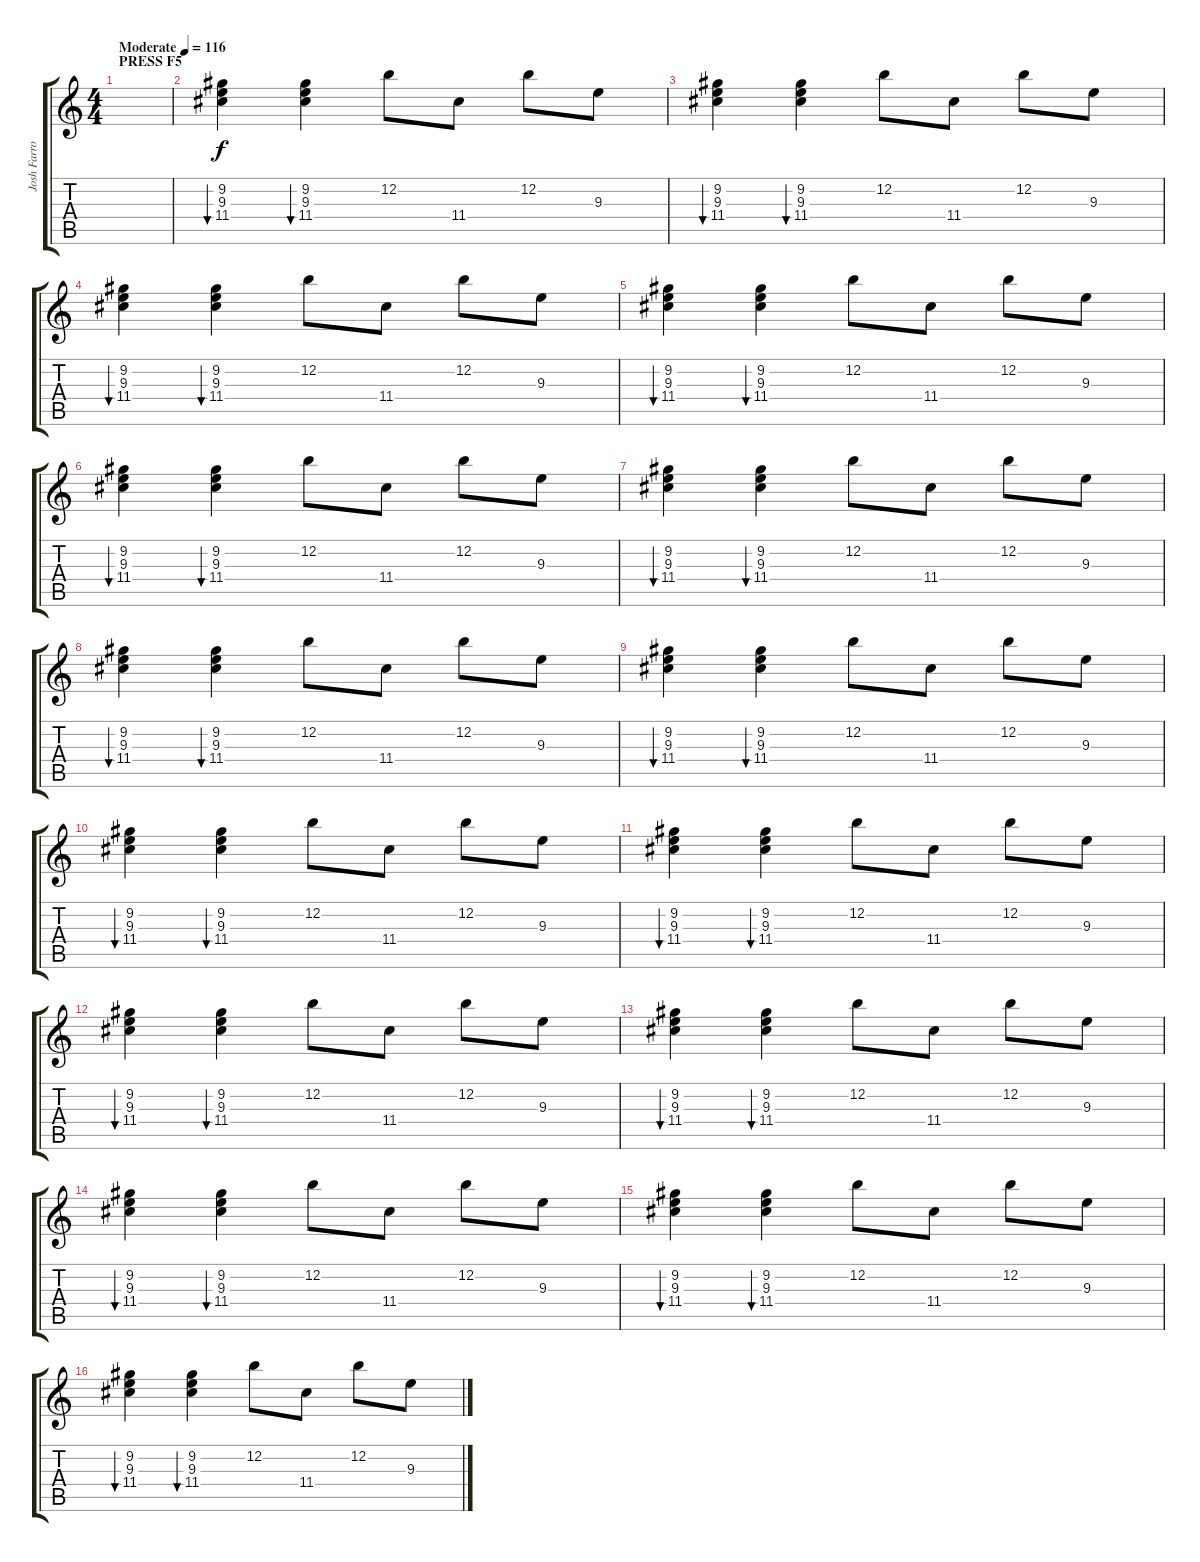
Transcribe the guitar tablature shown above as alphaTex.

\track ("Josh Farro" "Josh Farro") {instrument electricguitarjazz}
\staff {score tabs}
\tuning (E4 B3 G3 D3 A2 E2) {hide}
\ts (4 4)
\section ("" "PRESS F5")
\tempo (116 "Moderate")
\clef g2
\ks c
|
(9.2 9.3 11.4).4{bu 480} (9.2 9.3 11.4).4{bu 480} 12.2.8 11.4.8 12.2.8 9.3.8 |
(9.2 9.3 11.4).4{bu 480} (9.2 9.3 11.4).4{bu 480} 12.2.8 11.4.8 12.2.8 9.3.8 |
(9.2 9.3 11.4).4{bu 480} (9.2 9.3 11.4).4{bu 480} 12.2.8 11.4.8 12.2.8 9.3.8 |
(9.2 9.3 11.4).4{bu 480} (9.2 9.3 11.4).4{bu 480} 12.2.8 11.4.8 12.2.8 9.3.8 |
(9.2 9.3 11.4).4{bu 480} (9.2 9.3 11.4).4{bu 480} 12.2.8 11.4.8 12.2.8 9.3.8 |
(9.2 9.3 11.4).4{bu 480} (9.2 9.3 11.4).4{bu 480} 12.2.8 11.4.8 12.2.8 9.3.8 |
(9.2 9.3 11.4).4{bu 480} (9.2 9.3 11.4).4{bu 480} 12.2.8 11.4.8 12.2.8 9.3.8 |
(9.2 9.3 11.4).4{bu 480} (9.2 9.3 11.4).4{bu 480} 12.2.8 11.4.8 12.2.8 9.3.8 |
(9.2 9.3 11.4).4{bu 480} (9.2 9.3 11.4).4{bu 480} 12.2.8 11.4.8 12.2.8 9.3.8 |
(9.2 9.3 11.4).4{bu 480} (9.2 9.3 11.4).4{bu 480} 12.2.8 11.4.8 12.2.8 9.3.8 |
(9.2 9.3 11.4).4{bu 480} (9.2 9.3 11.4).4{bu 480} 12.2.8 11.4.8 12.2.8 9.3.8 |
(9.2 9.3 11.4).4{bu 480} (9.2 9.3 11.4).4{bu 480} 12.2.8 11.4.8 12.2.8 9.3.8 |
(9.2 9.3 11.4).4{bu 480} (9.2 9.3 11.4).4{bu 480} 12.2.8 11.4.8 12.2.8 9.3.8 |
(9.2 9.3 11.4).4{bu 480} (9.2 9.3 11.4).4{bu 480} 12.2.8 11.4.8 12.2.8 9.3.8 |
(9.2 9.3 11.4).4{bu 480} (9.2 9.3 11.4).4{bu 480} 12.2.8 11.4.8 12.2.8 9.3.8
